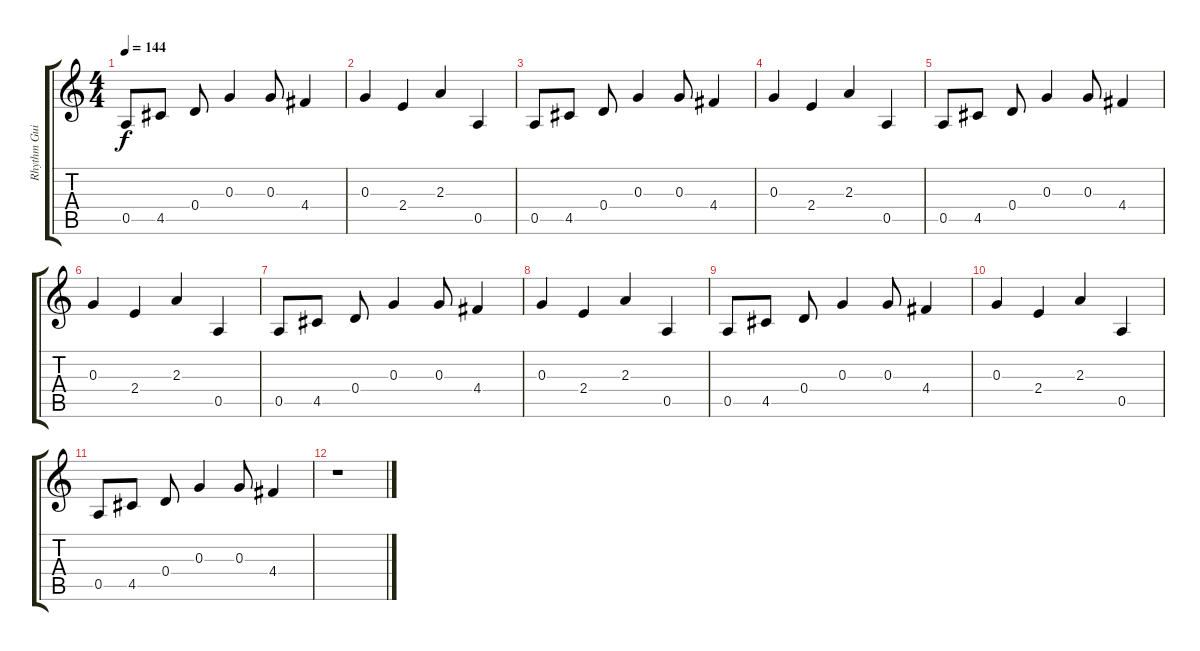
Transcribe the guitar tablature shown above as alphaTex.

\track ("Rhythm Guitar 1" "Rhythm Gui") {instrument distortionguitar}
\staff {score tabs}
\tuning (E4 B3 G3 D3 A2 E2) {hide}
\ts (4 4)
\tempo 144
\clef g2
\ks c
0.5.8{dy f} 4.5.8 0.4.8 0.3.4 0.3.8 4.4.4 |
0.3.4{volume 12} 2.4.4 2.3.4 0.5.4 |
0.5.8{volume 11} 4.5.8 0.4.8 0.3.4 0.3.8 4.4.4 |
0.3.4{volume 10} 2.4.4 2.3.4 0.5.4 |
0.5.8{volume 9} 4.5.8 0.4.8 0.3.4 0.3.8 4.4.4 |
0.3.4{volume 8} 2.4.4 2.3.4 0.5.4 |
0.5.8{volume 7} 4.5.8 0.4.8 0.3.4 0.3.8 4.4.4 |
0.3.4{volume 6} 2.4.4 2.3.4 0.5.4 |
0.5.8{volume 5} 4.5.8 0.4.8 0.3.4 0.3.8 4.4.4 |
0.3.4{volume 4} 2.4.4 2.3.4 0.5.4 |
0.5.8{volume 3} 4.5.8 0.4.8 0.3.4 0.3.8 4.4.4 |
r.1
